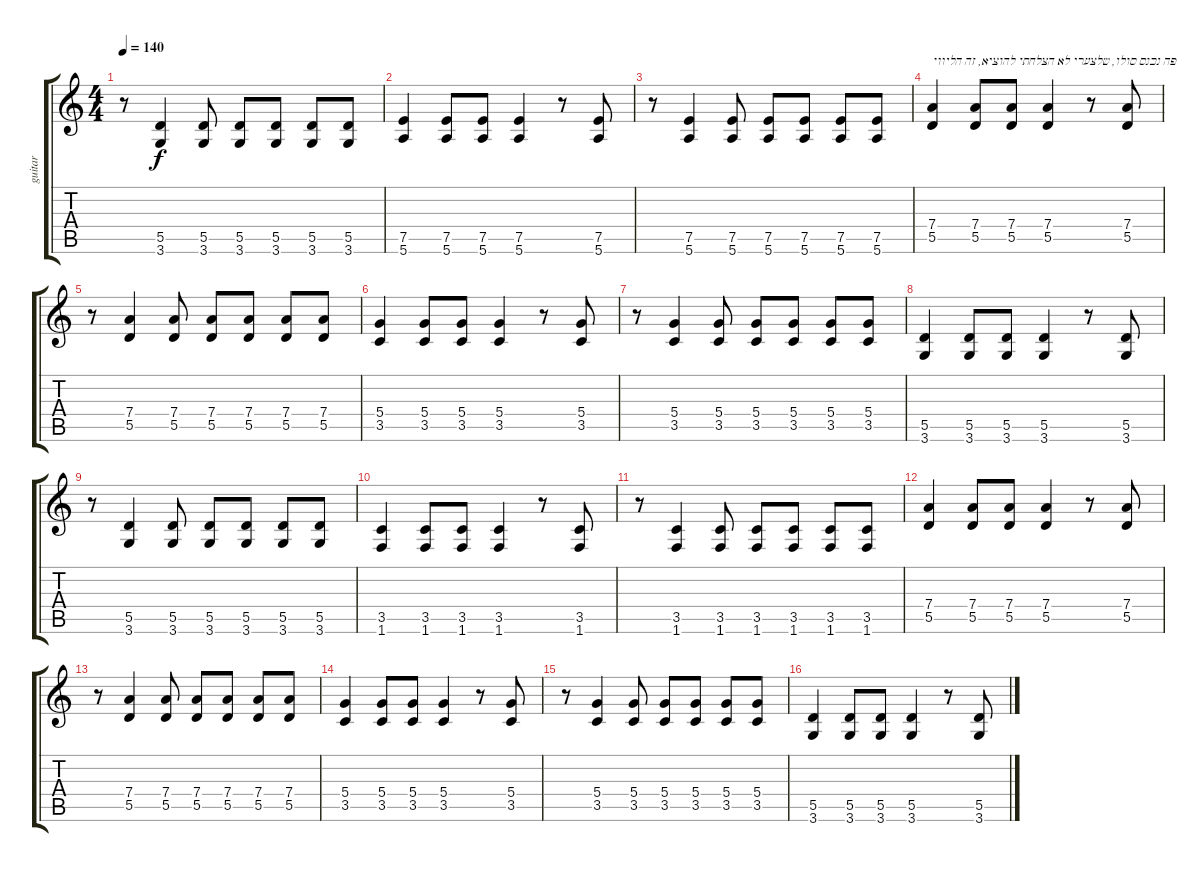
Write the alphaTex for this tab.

\track ("guitar" "guitar") {instrument overdrivenguitar}
\staff {score tabs}
\tuning (E4 B3 G3 D3 A2 E2) {hide}
\ts (4 4)
\tempo 140
\clef g2
\ks c
r.8{dy f} (5.5 3.6).4 (5.5 3.6).8 (5.5 3.6).8 (5.5 3.6).8 (5.5 3.6).8 (5.5 3.6).8 |
(7.5 5.6).4 (7.5 5.6).8 (7.5 5.6).8 (7.5 5.6).4 r.8 (7.5 5.6).8 |
r.8 (7.5 5.6).4 (7.5 5.6).8 (7.5 5.6).8 (7.5 5.6).8 (7.5 5.6).8 (7.5 5.6).8 |
(7.4 5.5).4{txt "פה נכנס סולו, שלצערי לא הצלחתי להוציא, זה הליווי"} (7.4 5.5).8 (7.4 5.5).8 (7.4 5.5).4 r.8 (7.4 5.5).8 |
r.8 (7.4 5.5).4 (7.4 5.5).8 (7.4 5.5).8 (7.4 5.5).8 (7.4 5.5).8 (7.4 5.5).8 |
(5.4 3.5).4 (5.4 3.5).8 (5.4 3.5).8 (5.4 3.5).4 r.8 (5.4 3.5).8 |
r.8 (5.4 3.5).4 (5.4 3.5).8 (5.4 3.5).8 (5.4 3.5).8 (5.4 3.5).8 (5.4 3.5).8 |
(5.5 3.6).4 (5.5 3.6).8 (5.5 3.6).8 (5.5 3.6).4 r.8 (5.5 3.6).8 |
r.8 (5.5 3.6).4 (5.5 3.6).8 (5.5 3.6).8 (5.5 3.6).8 (5.5 3.6).8 (5.5 3.6).8 |
(3.5 1.6).4 (3.5 1.6).8 (3.5 1.6).8 (3.5 1.6).4 r.8 (3.5 1.6).8 |
r.8 (3.5 1.6).4 (3.5 1.6).8 (3.5 1.6).8 (3.5 1.6).8 (3.5 1.6).8 (3.5 1.6).8 |
(7.4 5.5).4 (7.4 5.5).8 (7.4 5.5).8 (7.4 5.5).4 r.8 (7.4 5.5).8 |
r.8 (7.4 5.5).4 (7.4 5.5).8 (7.4 5.5).8 (7.4 5.5).8 (7.4 5.5).8 (7.4 5.5).8 |
(5.4 3.5).4 (5.4 3.5).8 (5.4 3.5).8 (5.4 3.5).4 r.8 (5.4 3.5).8 |
r.8 (5.4 3.5).4 (5.4 3.5).8 (5.4 3.5).8 (5.4 3.5).8 (5.4 3.5).8 (5.4 3.5).8 |
(5.5 3.6).4 (5.5 3.6).8 (5.5 3.6).8 (5.5 3.6).4 r.8 (5.5 3.6).8
